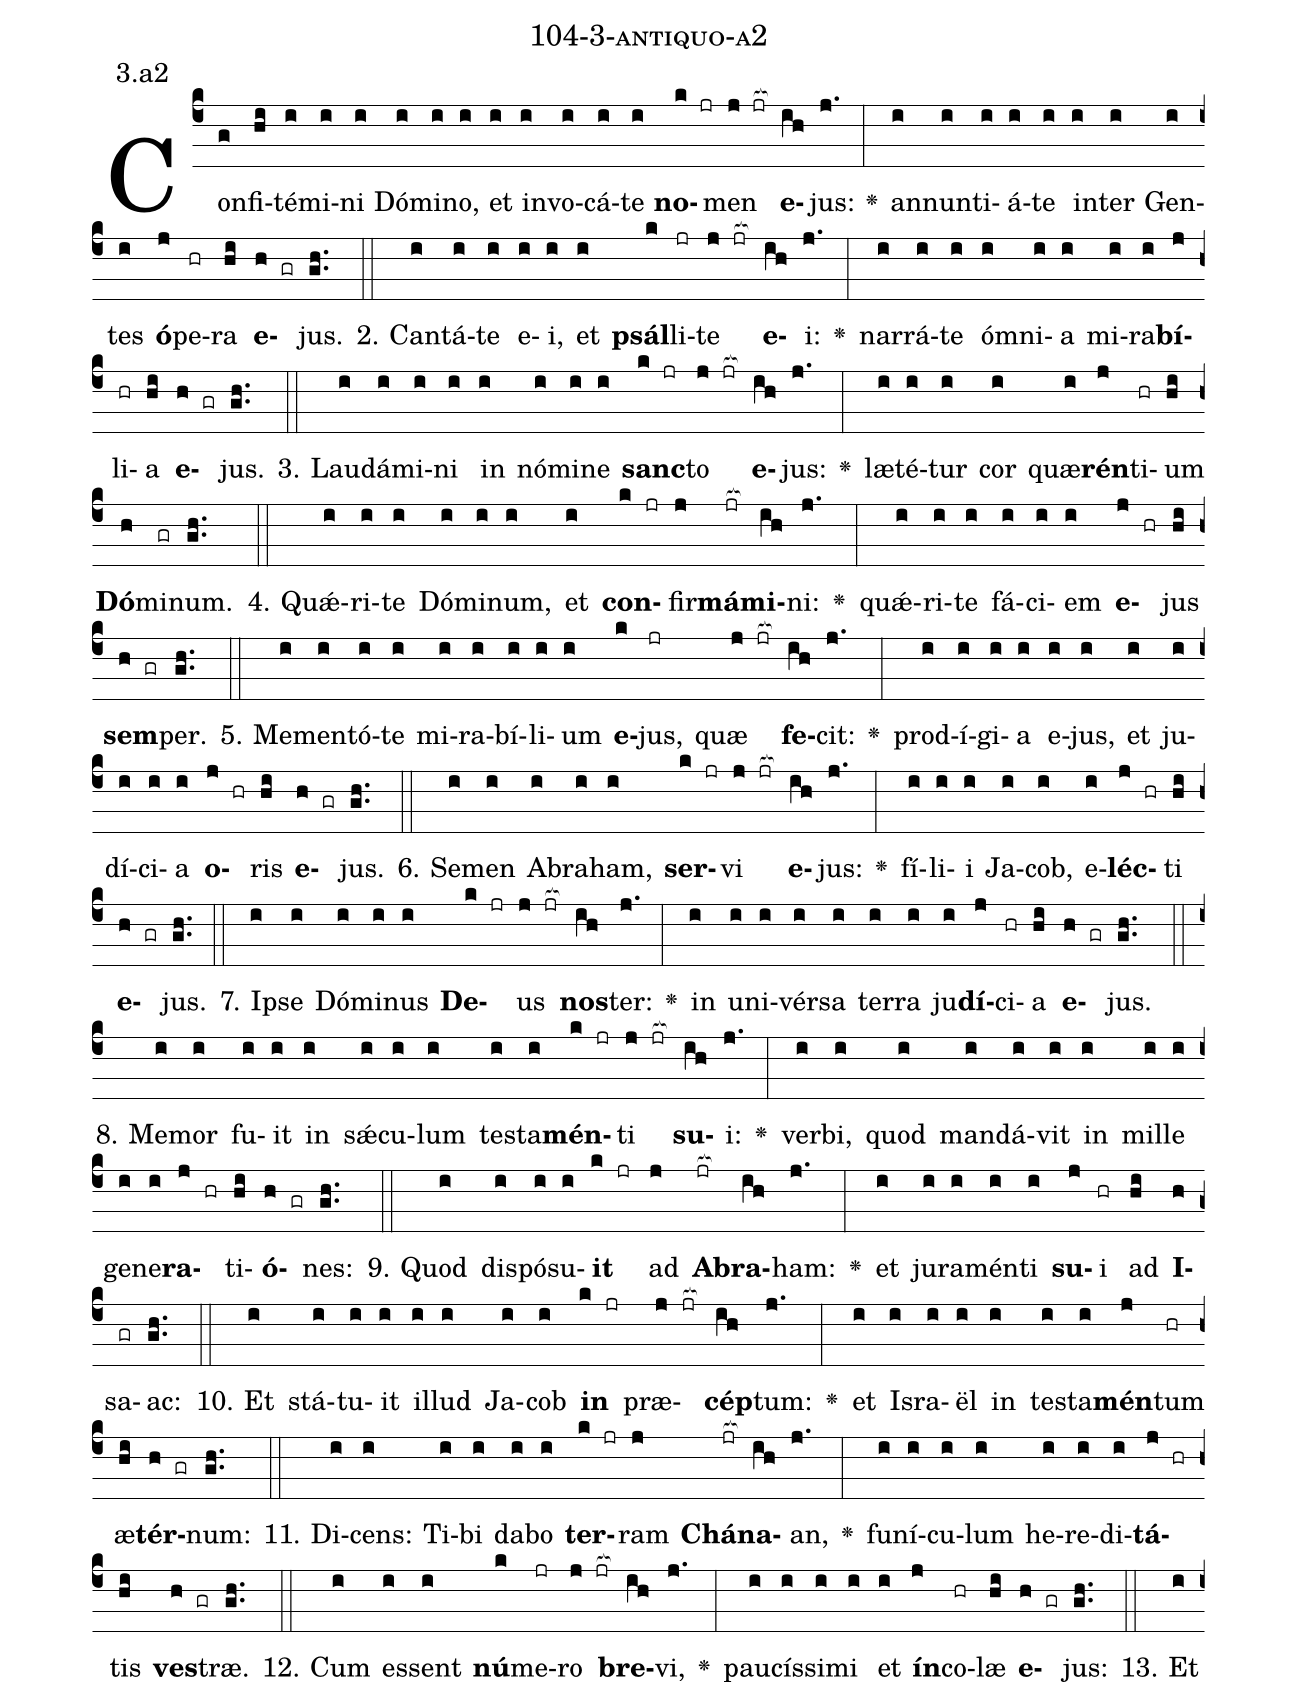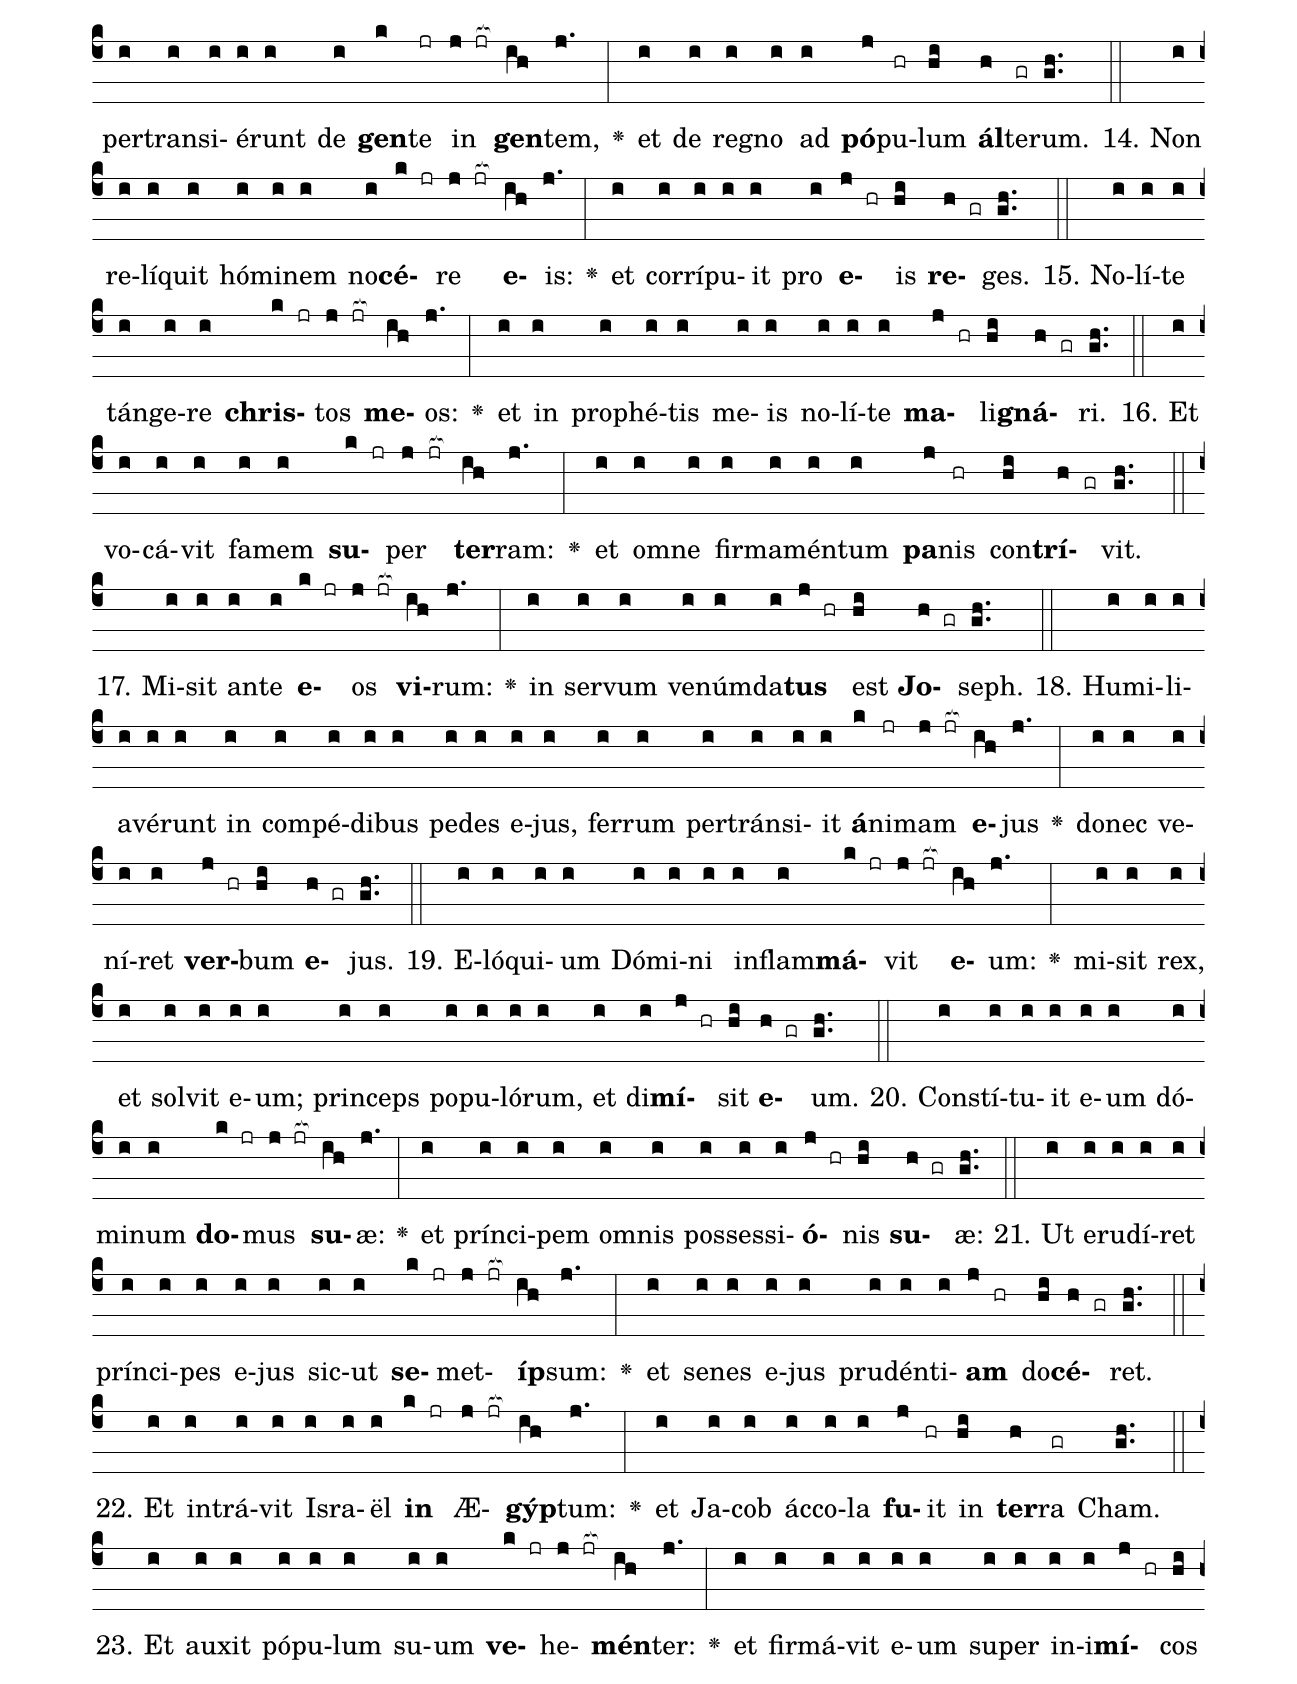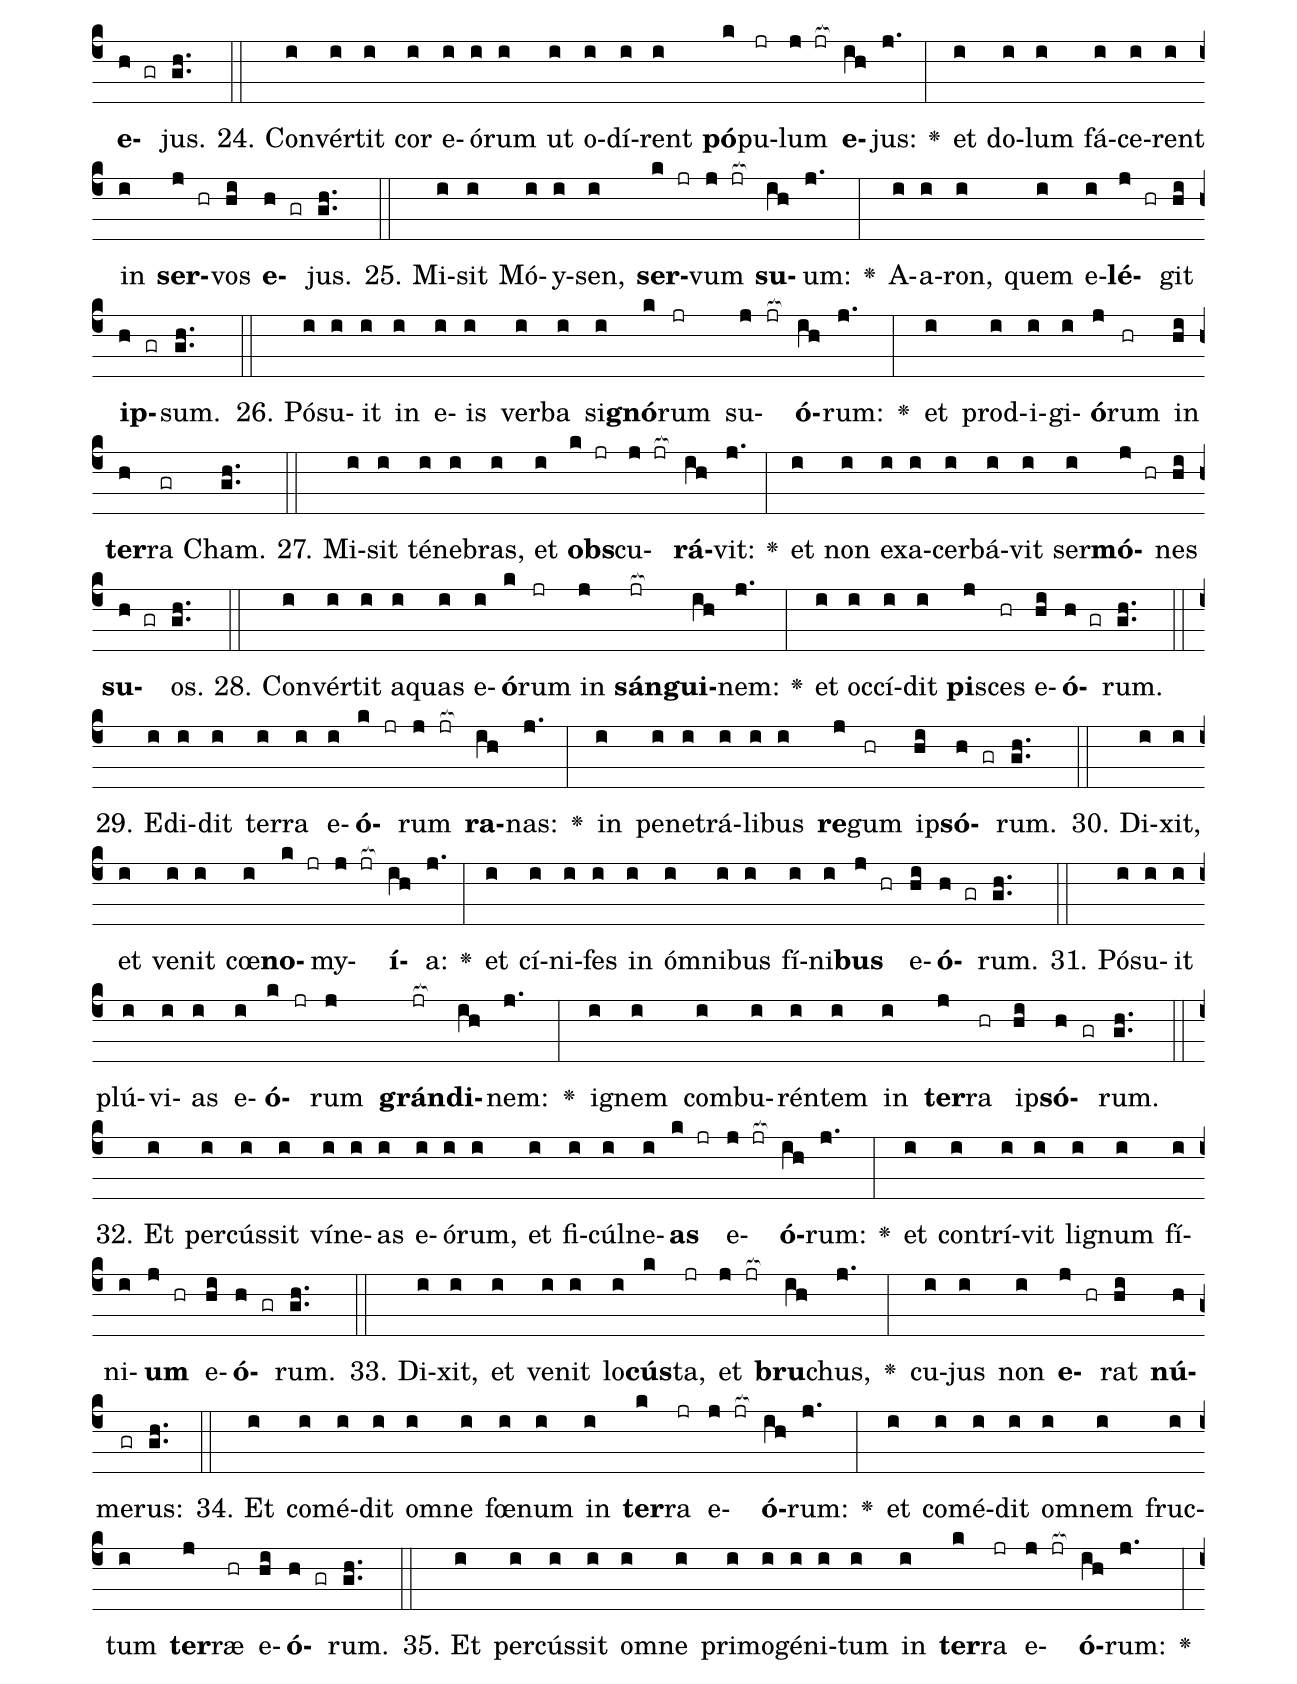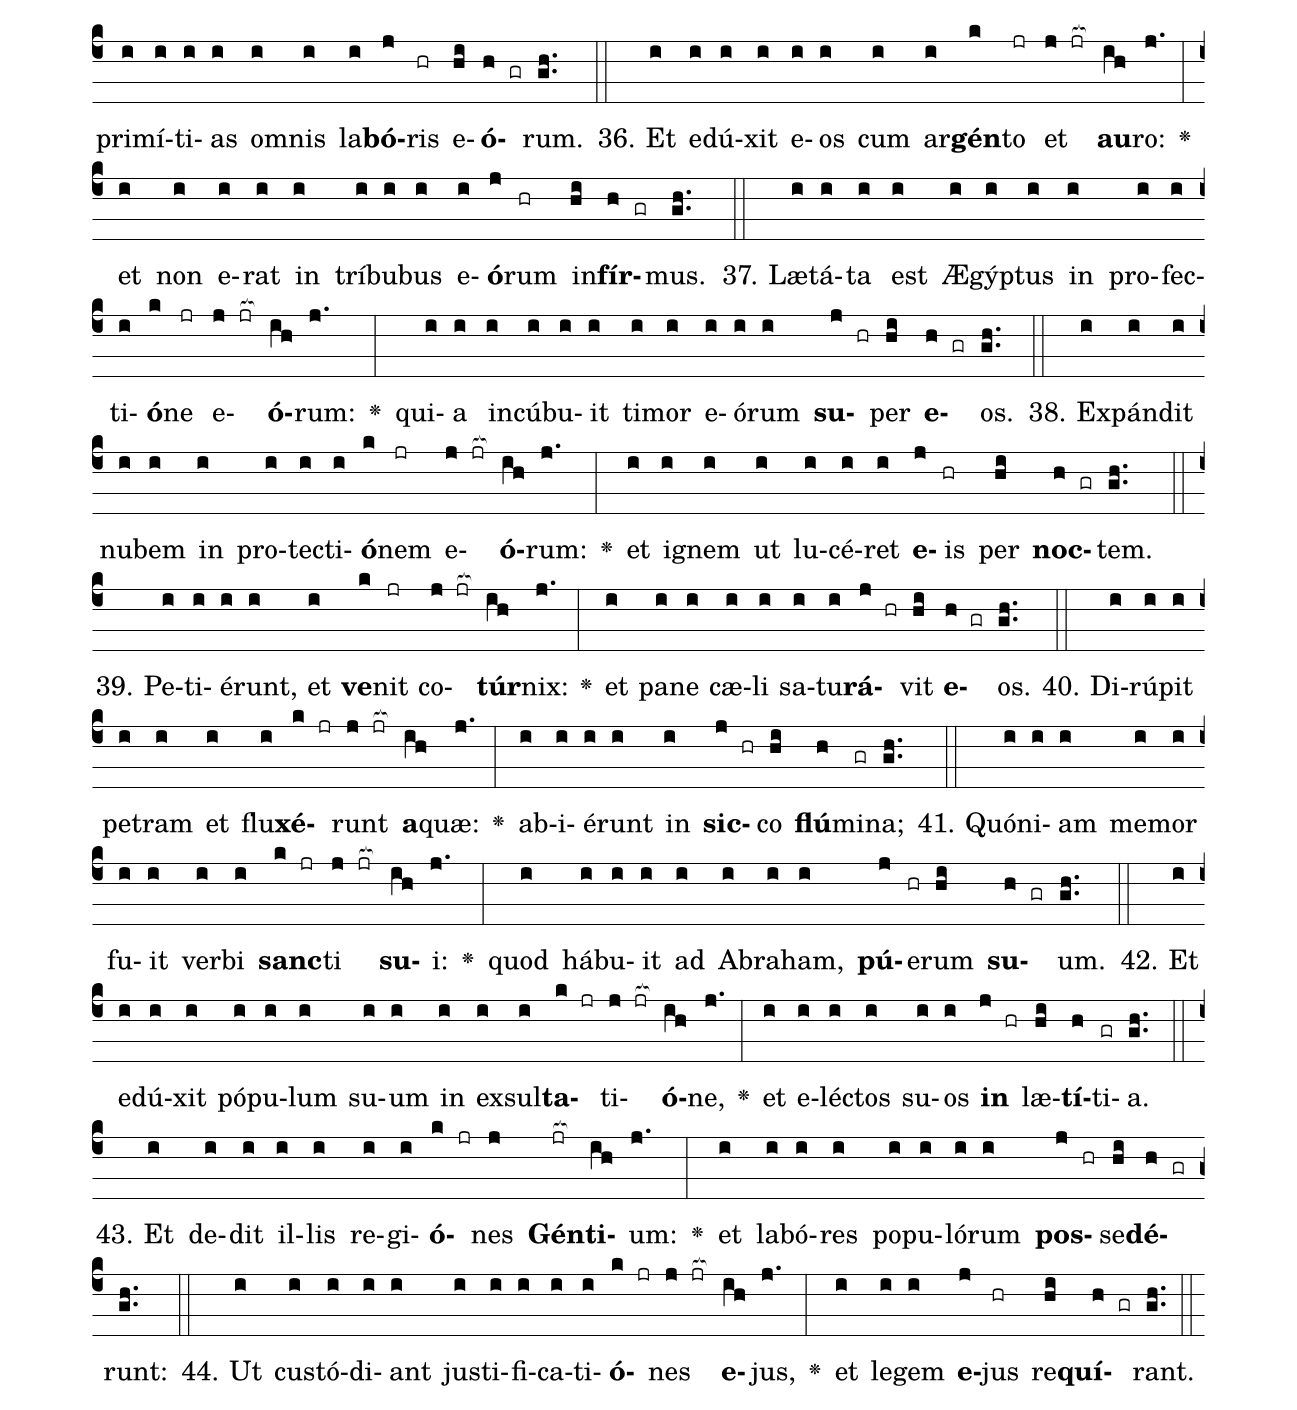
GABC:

name: 104-3-antiquo-a2;
annotation: 3.a2;
%%
(c4)Con(g)fi(hi)té(i)mi(i)ni(i) Dó(i)mi(i)no,(i) et(i) in(i)vo(i)cá(i)te(i) <b>no</b>(k jr)men(j jr[ocb:1{]) <b>e</b>(ih[ocb:0}])jus:(j.) <v>\greheightstar</v>(:) an(i)nun(i)ti(i)á(i)te(i) in(i)ter(i) Gen(i)tes(i) <b>ó</b>(j)pe(hr)ra(hi) <b>e</b>(h gr)jus.(gh..) (::)
2. Can(i)tá(i)te(i) e(i)i,(i) et(i) <b>psál</b>(k)li(jr)te(j jr[ocb:1{]) <b>e</b>(ih[ocb:0}])i:(j.) <v>\greheightstar</v>(:) nar(i)rá(i)te(i) óm(i)ni(i)a(i) mi(i)ra(i)<b>bí</b>(j)li(hr)a(hi) <b>e</b>(h gr)jus.(gh..) (::)
3. Lau(i)dá(i)mi(i)ni(i) in(i) nó(i)mi(i)ne(i) <b>sanc</b>(k jr)to(j jr[ocb:1{]) <b>e</b>(ih[ocb:0}])jus:(j.) <v>\greheightstar</v>(:) læ(i)té(i)tur(i) cor(i) quæ(i)<b>rén</b>(j)ti(hr)um(hi) <b>Dó</b>(h)mi(gr)num.(gh..) (::)
4. Quǽ(i)ri(i)te(i) Dó(i)mi(i)num,(i) et(i) <b>con</b>(k jr)fir(j)<b>má</b>(jr[ocb:1{])<b>mi</b>(ih[ocb:0}])ni:(j.) <v>\greheightstar</v>(:) quǽ(i)ri(i)te(i) fá(i)ci(i)em(i) <b>e</b>(j hr)jus(hi) <b>sem</b>(h gr)per.(gh..) (::)
5. Me(i)men(i)tó(i)te(i) mi(i)ra(i)bí(i)li(i)um(i) <b>e</b>(k)jus,(jr) quæ(j jr[ocb:1{]) <b>fe</b>(ih[ocb:0}])cit:(j.) <v>\greheightstar</v>(:) prod(i)í(i)gi(i)a(i) e(i)jus,(i) et(i) ju(i)dí(i)ci(i)a(i) <b>o</b>(j hr)ris(hi) <b>e</b>(h gr)jus.(gh..) (::)
6. Se(i)men(i) A(i)bra(i)ham,(i) <b>ser</b>(k jr)vi(j jr[ocb:1{]) <b>e</b>(ih[ocb:0}])jus:(j.) <v>\greheightstar</v>(:) fí(i)li(i)i(i) Ja(i)cob,(i) e(i)<b>léc</b>(j hr)ti(hi) <b>e</b>(h gr)jus.(gh..) (::)
7. Ip(i)se(i) Dó(i)mi(i)nus(i) <b>De</b>(k jr)us(j jr[ocb:1{]) <b>nos</b>(ih[ocb:0}])ter:(j.) <v>\greheightstar</v>(:) in(i) u(i)ni(i)vér(i)sa(i) ter(i)ra(i) ju(i)<b>dí</b>(j)ci(hr)a(hi) <b>e</b>(h gr)jus.(gh..) (::)
8. Me(i)mor(i) fu(i)it(i) in(i) sǽ(i)cu(i)lum(i) tes(i)ta(i)<b>mén</b>(k jr)ti(j jr[ocb:1{]) <b>su</b>(ih[ocb:0}])i:(j.) <v>\greheightstar</v>(:) ver(i)bi,(i) quod(i) man(i)dá(i)vit(i) in(i) mil(i)le(i) ge(i)ne(i)<b>ra</b>(j hr)ti(hi)<b>ó</b>(h gr)nes:(gh..) (::)
9. Quod(i) dis(i)pó(i)su(i)<b>it</b>(k jr) ad(j) <b>A</b>(jr[ocb:1{])<b>bra</b>(ih[ocb:0}])ham:(j.) <v>\greheightstar</v>(:) et(i) ju(i)ra(i)mén(i)ti(i) <b>su</b>(j)i(hr) ad(hi) <b>I</b>(h)sa(gr)ac:(gh..) (::)
10. Et(i) stá(i)tu(i)it(i) il(i)lud(i) Ja(i)cob(i) <b>in</b>(k jr) præ(j jr[ocb:1{])<b>cép</b>(ih[ocb:0}])tum:(j.) <v>\greheightstar</v>(:) et(i) Is(i)ra(i)ël(i) in(i) tes(i)ta(i)<b>mén</b>(j)tum(hr) æ(hi)<b>tér</b>(h gr)num:(gh..) (::)
11. Di(i)cens:(i) Ti(i)bi(i) da(i)bo(i) <b>ter</b>(k jr)ram(j) <b>Chá</b>(jr[ocb:1{])<b>na</b>(ih[ocb:0}])an,(j.) <v>\greheightstar</v>(:) fu(i)ní(i)cu(i)lum(i) he(i)re(i)di(i)<b>tá</b>(j hr)tis(hi) <b>ves</b>(h gr)træ.(gh..) (::)
12. Cum(i) es(i)sent(i) <b>nú</b>(k)me(jr)ro(j jr[ocb:1{]) <b>bre</b>(ih[ocb:0}])vi,(j.) <v>\greheightstar</v>(:) pau(i)cís(i)si(i)mi(i) et(i) <b>ín</b>(j)co(hr)læ(hi) <b>e</b>(h gr)jus:(gh..) (::)
13. Et(i) per(i)trans(i)i(i)é(i)runt(i) de(i) <b>gen</b>(k)te(jr) in(j jr[ocb:1{]) <b>gen</b>(ih[ocb:0}])tem,(j.) <v>\greheightstar</v>(:) et(i) de(i) re(i)gno(i) ad(i) <b>pó</b>(j)pu(hr)lum(hi) <b>ál</b>(h)te(gr)rum.(gh..) (::)
14. Non(i) re(i)lí(i)quit(i) hó(i)mi(i)nem(i) no(i)<b>cé</b>(k jr)re(j jr[ocb:1{]) <b>e</b>(ih[ocb:0}])is:(j.) <v>\greheightstar</v>(:) et(i) cor(i)rí(i)pu(i)it(i) pro(i) <b>e</b>(j hr)is(hi) <b>re</b>(h gr)ges.(gh..) (::)
15. No(i)lí(i)te(i) tán(i)ge(i)re(i) <b>chris</b>(k jr)tos(j jr[ocb:1{]) <b>me</b>(ih[ocb:0}])os:(j.) <v>\greheightstar</v>(:) et(i) in(i) pro(i)phé(i)tis(i) me(i)is(i) no(i)lí(i)te(i) <b>ma</b>(j hr)li(hi)<b>gná</b>(h gr)ri.(gh..) (::)
16. Et(i) vo(i)cá(i)vit(i) fa(i)mem(i) <b>su</b>(k jr)per(j jr[ocb:1{]) <b>ter</b>(ih[ocb:0}])ram:(j.) <v>\greheightstar</v>(:) et(i) om(i)ne(i) fir(i)ma(i)mén(i)tum(i) <b>pa</b>(j)nis(hr) con(hi)<b>trí</b>(h gr)vit.(gh..) (::)
17. Mi(i)sit(i) an(i)te(i) <b>e</b>(k jr)os(j jr[ocb:1{]) <b>vi</b>(ih[ocb:0}])rum:(j.) <v>\greheightstar</v>(:) in(i) ser(i)vum(i) ve(i)núm(i)da(i)<b>tus</b>(j hr) est(hi) <b>Jo</b>(h gr)seph.(gh..) (::)
18. Hu(i)mi(i)li(i)a(i)vé(i)runt(i) in(i) com(i)pé(i)di(i)bus(i) pe(i)des(i) e(i)jus,(i) fer(i)rum(i) per(i)tráns(i)i(i)it(i) <b>á</b>(k)ni(jr)mam(j jr[ocb:1{]) <b>e</b>(ih[ocb:0}])jus(j.) <v>\greheightstar</v>(:) do(i)nec(i) ve(i)ní(i)ret(i) <b>ver</b>(j hr)bum(hi) <b>e</b>(h gr)jus.(gh..) (::)
19. E(i)ló(i)qui(i)um(i) Dó(i)mi(i)ni(i) in(i)flam(i)<b>má</b>(k jr)vit(j jr[ocb:1{]) <b>e</b>(ih[ocb:0}])um:(j.) <v>\greheightstar</v>(:) mi(i)sit(i) rex,(i) et(i) sol(i)vit(i) e(i)um;(i) prin(i)ceps(i) po(i)pu(i)ló(i)rum,(i) et(i) di(i)<b>mí</b>(j hr)sit(hi) <b>e</b>(h gr)um.(gh..) (::)
20. Con(i)stí(i)tu(i)it(i) e(i)um(i) dó(i)mi(i)num(i) <b>do</b>(k jr)mus(j jr[ocb:1{]) <b>su</b>(ih[ocb:0}])æ:(j.) <v>\greheightstar</v>(:) et(i) prín(i)ci(i)pem(i) om(i)nis(i) pos(i)ses(i)si(i)<b>ó</b>(j hr)nis(hi) <b>su</b>(h gr)æ:(gh..) (::)
21. Ut(i) e(i)ru(i)dí(i)ret(i) prín(i)ci(i)pes(i) e(i)jus(i) sic(i)ut(i) <b>se</b>(k jr)met(j jr[ocb:1{])<b>íp</b>(ih[ocb:0}])sum:(j.) <v>\greheightstar</v>(:) et(i) se(i)nes(i) e(i)jus(i) pru(i)dén(i)ti(i)<b>am</b>(j hr) do(hi)<b>cé</b>(h gr)ret.(gh..) (::)
22. Et(i) in(i)trá(i)vit(i) Is(i)ra(i)ël(i) <b>in</b>(k jr) Æ(j jr[ocb:1{])<b>gýp</b>(ih[ocb:0}])tum:(j.) <v>\greheightstar</v>(:) et(i) Ja(i)cob(i) ác(i)co(i)la(i) <b>fu</b>(j)it(hr) in(hi) <b>ter</b>(h)ra(gr) Cham.(gh..) (::)
23. Et(i) au(i)xit(i) pó(i)pu(i)lum(i) su(i)um(i) <b>ve</b>(k jr)he(j jr[ocb:1{])<b>mén</b>(ih[ocb:0}])ter:(j.) <v>\greheightstar</v>(:) et(i) fir(i)má(i)vit(i) e(i)um(i) su(i)per(i) in(i)i(i)<b>mí</b>(j hr)cos(hi) <b>e</b>(h gr)jus.(gh..) (::)
24. Con(i)vér(i)tit(i) cor(i) e(i)ó(i)rum(i) ut(i) o(i)dí(i)rent(i) <b>pó</b>(k)pu(jr)lum(j jr[ocb:1{]) <b>e</b>(ih[ocb:0}])jus:(j.) <v>\greheightstar</v>(:) et(i) do(i)lum(i) fá(i)ce(i)rent(i) in(i) <b>ser</b>(j hr)vos(hi) <b>e</b>(h gr)jus.(gh..) (::)
25. Mi(i)sit(i) Mó(i)y(i)sen,(i) <b>ser</b>(k jr)vum(j jr[ocb:1{]) <b>su</b>(ih[ocb:0}])um:(j.) <v>\greheightstar</v>(:) A(i)a(i)ron,(i) quem(i) e(i)<b>lé</b>(j hr)git(hi) <b>ip</b>(h gr)sum.(gh..) (::)
26. Pó(i)su(i)it(i) in(i) e(i)is(i) ver(i)ba(i) si(i)<b>gnó</b>(k)rum(jr) su(j jr[ocb:1{])<b>ó</b>(ih[ocb:0}])rum:(j.) <v>\greheightstar</v>(:) et(i) prod(i)i(i)gi(i)<b>ó</b>(j)rum(hr) in(hi) <b>ter</b>(h)ra(gr) Cham.(gh..) (::)
27. Mi(i)sit(i) té(i)ne(i)bras,(i) et(i) <b>obs</b>(k jr)cu(j jr[ocb:1{])<b>rá</b>(ih[ocb:0}])vit:(j.) <v>\greheightstar</v>(:) et(i) non(i) ex(i)a(i)cer(i)bá(i)vit(i) ser(i)<b>mó</b>(j hr)nes(hi) <b>su</b>(h gr)os.(gh..) (::)
28. Con(i)vér(i)tit(i) a(i)quas(i) e(i)<b>ó</b>(k)rum(jr) in(j) <b>sán</b>(jr[ocb:1{])<b>gui</b>(ih[ocb:0}])nem:(j.) <v>\greheightstar</v>(:) et(i) oc(i)cí(i)dit(i) <b>pi</b>(j)sces(hr) e(hi)<b>ó</b>(h gr)rum.(gh..) (::)
29. E(i)di(i)dit(i) ter(i)ra(i) e(i)<b>ó</b>(k jr)rum(j jr[ocb:1{]) <b>ra</b>(ih[ocb:0}])nas:(j.) <v>\greheightstar</v>(:) in(i) pe(i)ne(i)trá(i)li(i)bus(i) <b>re</b>(j)gum(hr) ip(hi)<b>só</b>(h gr)rum.(gh..) (::)
30. Di(i)xit,(i) et(i) ve(i)nit(i) cœ(i)<b>no</b>(k jr)my(j jr[ocb:1{])<b>í</b>(ih[ocb:0}])a:(j.) <v>\greheightstar</v>(:) et(i) cí(i)ni(i)fes(i) in(i) óm(i)ni(i)bus(i) fí(i)ni(i)<b>bus</b>(j hr) e(hi)<b>ó</b>(h gr)rum.(gh..) (::)
31. Pó(i)su(i)it(i) plú(i)vi(i)as(i) e(i)<b>ó</b>(k jr)rum(j) <b>grán</b>(jr[ocb:1{])<b>di</b>(ih[ocb:0}])nem:(j.) <v>\greheightstar</v>(:) i(i)gnem(i) com(i)bu(i)rén(i)tem(i) in(i) <b>ter</b>(j)ra(hr) ip(hi)<b>só</b>(h gr)rum.(gh..) (::)
32. Et(i) per(i)cús(i)sit(i) ví(i)ne(i)as(i) e(i)ó(i)rum,(i) et(i) fi(i)cúl(i)ne(i)<b>as</b>(k jr) e(j jr[ocb:1{])<b>ó</b>(ih[ocb:0}])rum:(j.) <v>\greheightstar</v>(:) et(i) con(i)trí(i)vit(i) li(i)gnum(i) fí(i)ni(i)<b>um</b>(j hr) e(hi)<b>ó</b>(h gr)rum.(gh..) (::)
33. Di(i)xit,(i) et(i) ve(i)nit(i) lo(i)<b>cús</b>(k)ta,(jr) et(j jr[ocb:1{]) <b>bru</b>(ih[ocb:0}])chus,(j.) <v>\greheightstar</v>(:) cu(i)jus(i) non(i) <b>e</b>(j hr)rat(hi) <b>nú</b>(h)me(gr)rus:(gh..) (::)
34. Et(i) com(i)é(i)dit(i) om(i)ne(i) fœ(i)num(i) in(i) <b>ter</b>(k)ra(jr) e(j jr[ocb:1{])<b>ó</b>(ih[ocb:0}])rum:(j.) <v>\greheightstar</v>(:) et(i) com(i)é(i)dit(i) om(i)nem(i) fruc(i)tum(i) <b>ter</b>(j)ræ(hr) e(hi)<b>ó</b>(h gr)rum.(gh..) (::)
35. Et(i) per(i)cús(i)sit(i) om(i)ne(i) pri(i)mo(i)gé(i)ni(i)tum(i) in(i) <b>ter</b>(k)ra(jr) e(j jr[ocb:1{])<b>ó</b>(ih[ocb:0}])rum:(j.) <v>\greheightstar</v>(:) pri(i)mí(i)ti(i)as(i) om(i)nis(i) la(i)<b>bó</b>(j)ris(hr) e(hi)<b>ó</b>(h gr)rum.(gh..) (::)
36. Et(i) e(i)dú(i)xit(i) e(i)os(i) cum(i) ar(i)<b>gén</b>(k)to(jr) et(j jr[ocb:1{]) <b>au</b>(ih[ocb:0}])ro:(j.) <v>\greheightstar</v>(:) et(i) non(i) e(i)rat(i) in(i) trí(i)bu(i)bus(i) e(i)<b>ó</b>(j)rum(hr) in(hi)<b>fír</b>(h gr)mus.(gh..) (::)
37. Læ(i)tá(i)ta(i) est(i) Æ(i)gýp(i)tus(i) in(i) pro(i)fec(i)ti(i)<b>ó</b>(k)ne(jr) e(j jr[ocb:1{])<b>ó</b>(ih[ocb:0}])rum:(j.) <v>\greheightstar</v>(:) qui(i)a(i) in(i)cú(i)bu(i)it(i) ti(i)mor(i) e(i)ó(i)rum(i) <b>su</b>(j hr)per(hi) <b>e</b>(h gr)os.(gh..) (::)
38. Ex(i)pán(i)dit(i) nu(i)bem(i) in(i) pro(i)tec(i)ti(i)<b>ó</b>(k)nem(jr) e(j jr[ocb:1{])<b>ó</b>(ih[ocb:0}])rum:(j.) <v>\greheightstar</v>(:) et(i) i(i)gnem(i) ut(i) lu(i)cé(i)ret(i) <b>e</b>(j)is(hr) per(hi) <b>noc</b>(h gr)tem.(gh..) (::)
39. Pe(i)ti(i)é(i)runt,(i) et(i) <b>ve</b>(k)nit(jr) co(j jr[ocb:1{])<b>túr</b>(ih[ocb:0}])nix:(j.) <v>\greheightstar</v>(:) et(i) pa(i)ne(i) cæ(i)li(i) sa(i)tu(i)<b>rá</b>(j hr)vit(hi) <b>e</b>(h gr)os.(gh..) (::)
40. Di(i)rú(i)pit(i) pe(i)tram(i) et(i) flu(i)<b>xé</b>(k jr)runt(j jr[ocb:1{]) <b>a</b>(ih[ocb:0}])quæ:(j.) <v>\greheightstar</v>(:) ab(i)i(i)é(i)runt(i) in(i) <b>sic</b>(j hr)co(hi) <b>flú</b>(h)mi(gr)na;(gh..) (::)
41. Quón(i)i(i)am(i) me(i)mor(i) fu(i)it(i) ver(i)bi(i) <b>sanc</b>(k jr)ti(j jr[ocb:1{]) <b>su</b>(ih[ocb:0}])i:(j.) <v>\greheightstar</v>(:) quod(i) há(i)bu(i)it(i) ad(i) A(i)bra(i)ham,(i) <b>pú</b>(j)e(hr)rum(hi) <b>su</b>(h gr)um.(gh..) (::)
42. Et(i) e(i)dú(i)xit(i) pó(i)pu(i)lum(i) su(i)um(i) in(i) ex(i)sul(i)<b>ta</b>(k jr)ti(j jr[ocb:1{])<b>ó</b>(ih[ocb:0}])ne,(j.) <v>\greheightstar</v>(:) et(i) e(i)léc(i)tos(i) su(i)os(i) <b>in</b>(j hr) læ(hi)<b>tí</b>(h)ti(gr)a.(gh..) (::)
43. Et(i) de(i)dit(i) il(i)lis(i) re(i)gi(i)<b>ó</b>(k jr)nes(j) <b>Gén</b>(jr[ocb:1{])<b>ti</b>(ih[ocb:0}])um:(j.) <v>\greheightstar</v>(:) et(i) la(i)bó(i)res(i) po(i)pu(i)ló(i)rum(i) <b>pos</b>(j hr)se(hi)<b>dé</b>(h gr)runt:(gh..) (::)
44. Ut(i) cus(i)tó(i)di(i)ant(i) jus(i)ti(i)fi(i)ca(i)ti(i)<b>ó</b>(k jr)nes(j jr[ocb:1{]) <b>e</b>(ih[ocb:0}])jus,(j.) <v>\greheightstar</v>(:) et(i) le(i)gem(i) <b>e</b>(j)jus(hr) re(hi)<b>quí</b>(h gr)rant.(gh..) (::)
